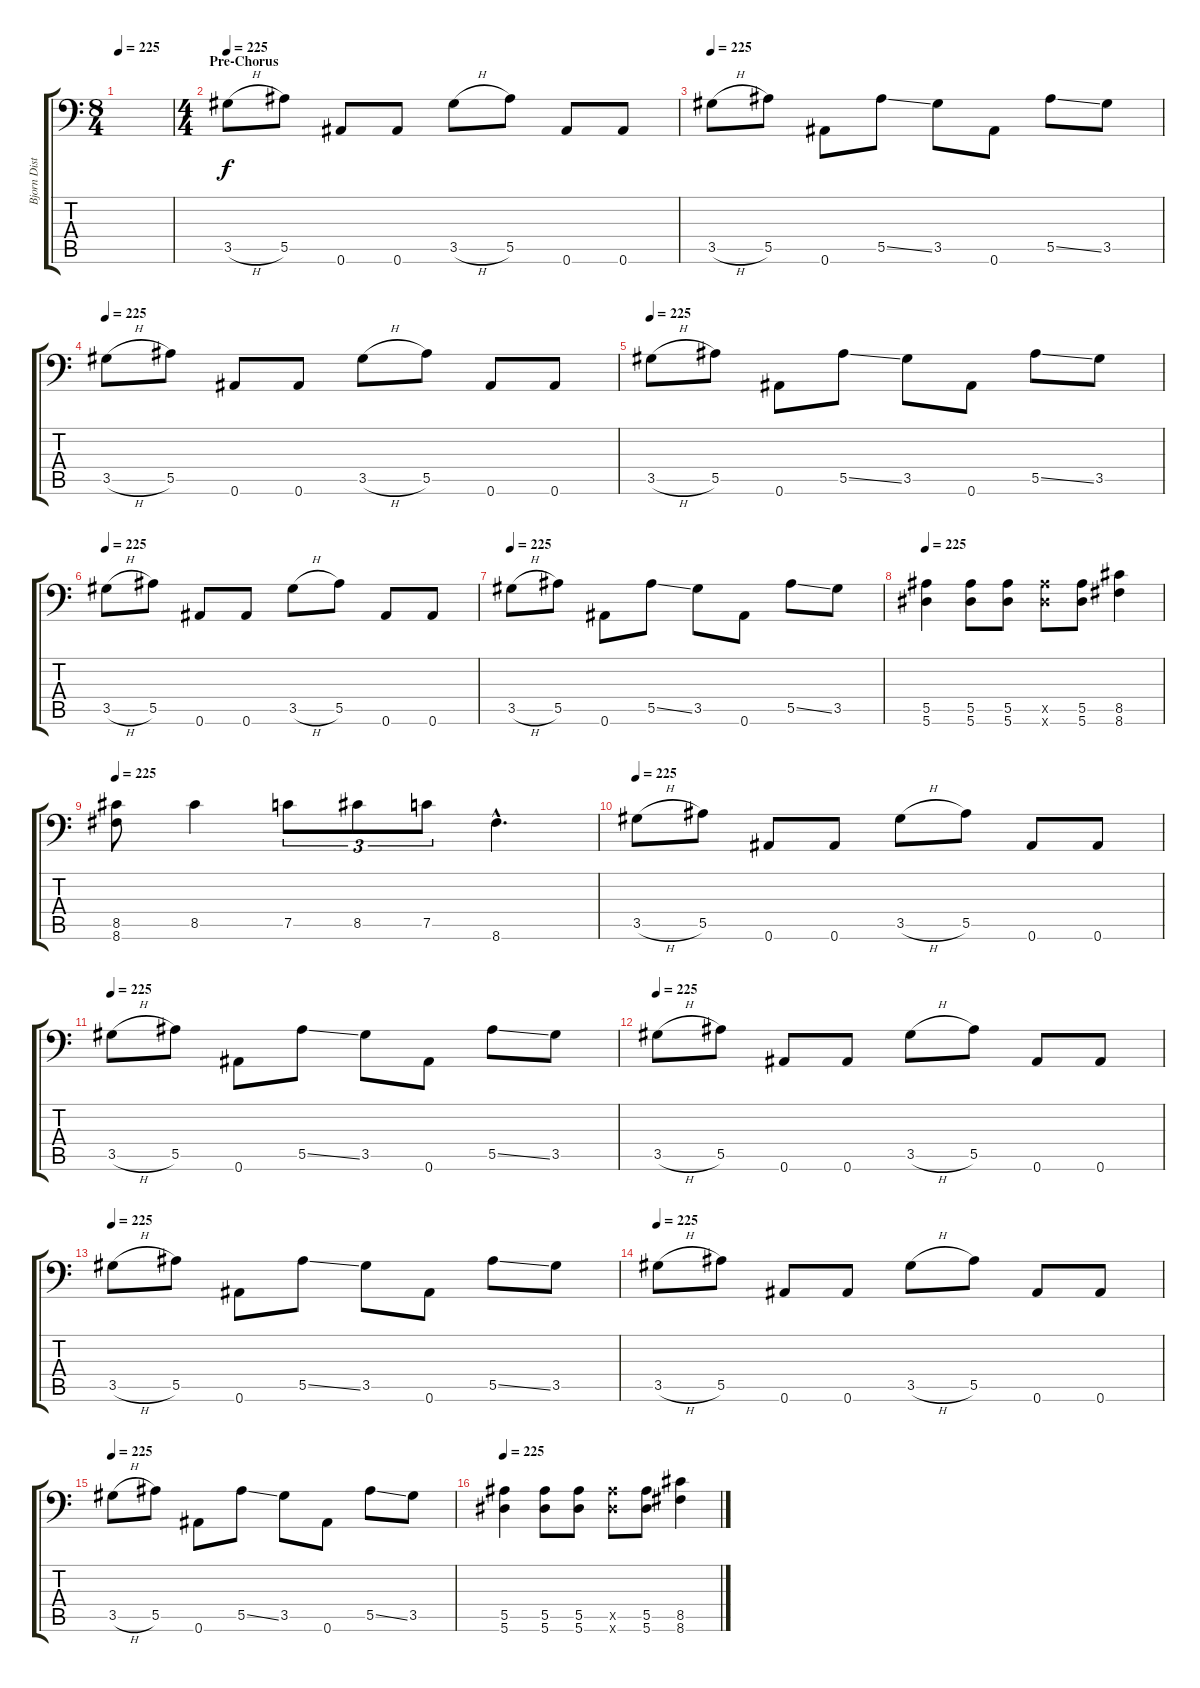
\track ("Bjorn Dist" "Bjorn Dist") {instrument distortionguitar}
\staff {score tabs}
\tuning (C4 G3 Eb3 Bb2 F2 Bb1) {hide}
\ts (8 4)
\tempo 225
\clef f4
\ks c
|
\ts (4 4)
\section ("" "Pre-Chorus")
\tempo 225
3.5{h}.8 5.5.8 0.6.8 0.6.8 3.5{h}.8 5.5.8 0.6.8 0.6.8 |
\tempo 225
3.5{h}.8 5.5.8 0.6.8 5.5{ss}.8 3.5.8 0.6.8 5.5{ss}.8 3.5.8 |
\tempo 225
3.5{h}.8 5.5.8 0.6.8 0.6.8 3.5{h}.8 5.5.8 0.6.8 0.6.8 |
\tempo 225
3.5{h}.8 5.5.8 0.6.8 5.5{ss}.8 3.5.8 0.6.8 5.5{ss}.8 3.5.8 |
\tempo 225
3.5{h}.8 5.5.8 0.6.8 0.6.8 3.5{h}.8 5.5.8 0.6.8 0.6.8 |
\tempo 225
3.5{h}.8 5.5.8 0.6.8 5.5{ss}.8 3.5.8 0.6.8 5.5{ss}.8 3.5.8 |
\tempo 225
(5.5 5.6).4 (5.5 5.6).8 (5.5 5.6).8 (5.5{x} 5.6{x}).8 (5.5 5.6).8 (8.5 8.6).4 |
\tempo 225
(8.5 8.6).8 8.5.4 7.5.8{tu (3 2)} 8.5.8{tu (3 2)} 7.5.8{tu (3 2)} 8.6{hac}.4{d} |
\tempo 225
3.5{h}.8 5.5.8 0.6.8 0.6.8 3.5{h}.8 5.5.8 0.6.8 0.6.8 |
\tempo 225
3.5{h}.8 5.5.8 0.6.8 5.5{ss}.8 3.5.8 0.6.8 5.5{ss}.8 3.5.8 |
\tempo 225
3.5{h}.8 5.5.8 0.6.8 0.6.8 3.5{h}.8 5.5.8 0.6.8 0.6.8 |
\tempo 225
3.5{h}.8 5.5.8 0.6.8 5.5{ss}.8 3.5.8 0.6.8 5.5{ss}.8 3.5.8 |
\tempo 225
3.5{h}.8 5.5.8 0.6.8 0.6.8 3.5{h}.8 5.5.8 0.6.8 0.6.8 |
\tempo 225
3.5{h}.8 5.5.8 0.6.8 5.5{ss}.8 3.5.8 0.6.8 5.5{ss}.8 3.5.8 |
\tempo 225
(5.5 5.6).4 (5.5 5.6).8 (5.5 5.6).8 (5.5{x} 5.6{x}).8 (5.5 5.6).8 (8.5 8.6).4
